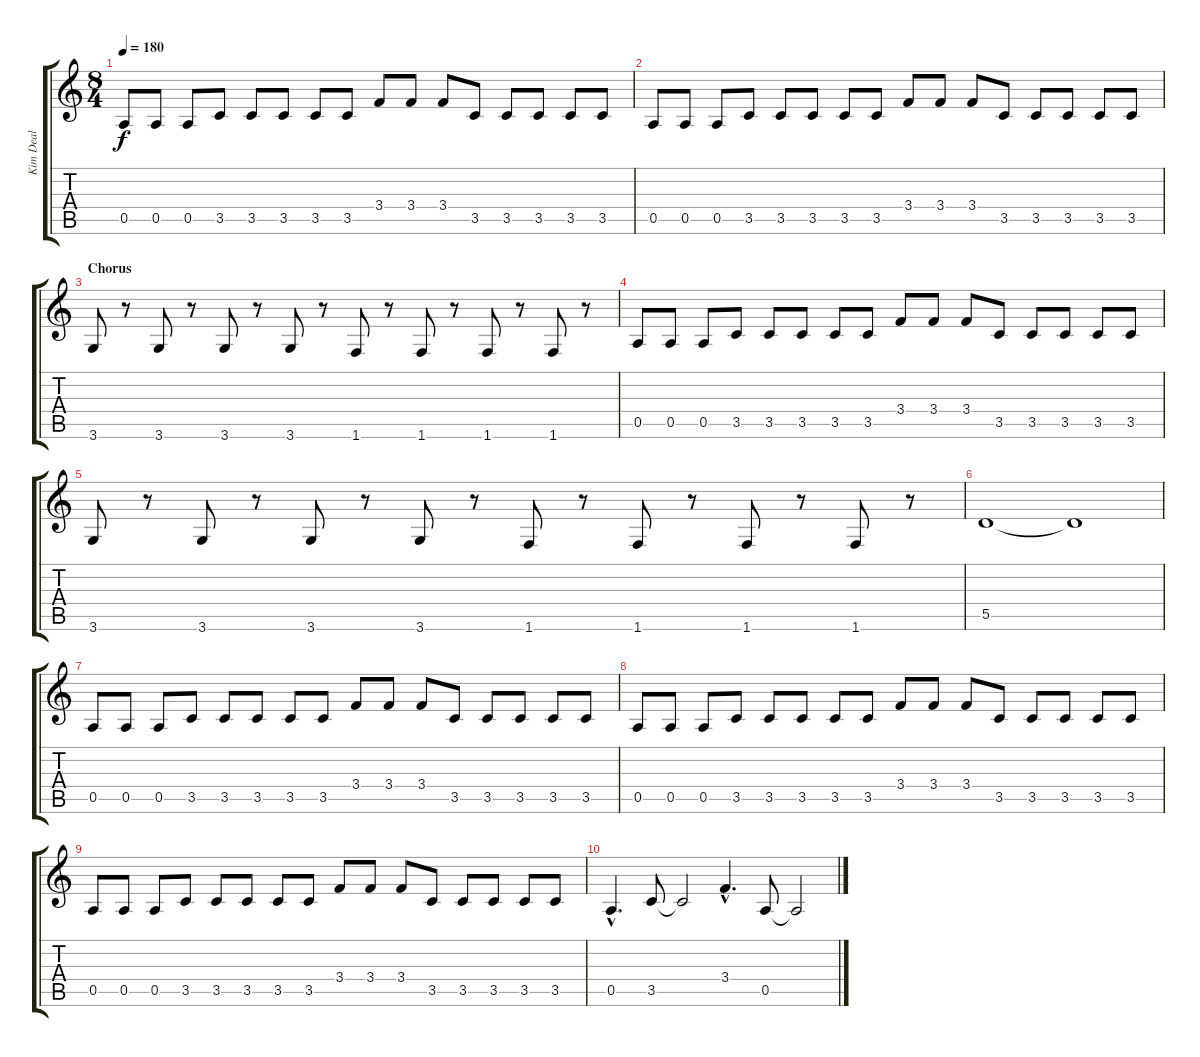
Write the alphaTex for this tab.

\track ("Kim Deal" "Kim Deal") {instrument electricbasspick}
\staff {score tabs}
\tuning (E4 B3 G3 D3 A2 E2) {hide}
\ts (8 4)
\tempo 180
\clef g2
\ks c
0.5.8{dy f} 0.5.8 0.5.8 3.5.8 3.5.8 3.5.8 3.5.8 3.5.8 3.4.8 3.4.8 3.4.8 3.5.8 3.5.8 3.5.8 3.5.8 3.5.8 |
0.5.8 0.5.8 0.5.8 3.5.8 3.5.8 3.5.8 3.5.8 3.5.8 3.4.8 3.4.8 3.4.8 3.5.8 3.5.8 3.5.8 3.5.8 3.5.8 |
\section ("" "Chorus")
3.6.8 r.8 3.6.8 r.8 3.6.8 r.8 3.6.8 r.8 1.6.8 r.8 1.6.8 r.8 1.6.8 r.8 1.6.8 r.8 |
0.5.8 0.5.8 0.5.8 3.5.8 3.5.8 3.5.8 3.5.8 3.5.8 3.4.8 3.4.8 3.4.8 3.5.8 3.5.8 3.5.8 3.5.8 3.5.8 |
3.6.8 r.8 3.6.8 r.8 3.6.8 r.8 3.6.8 r.8 1.6.8 r.8 1.6.8 r.8 1.6.8 r.8 1.6.8 r.8 |
5.5.1 5.5{t}.1 |
0.5.8 0.5.8 0.5.8 3.5.8 3.5.8 3.5.8 3.5.8 3.5.8 3.4.8 3.4.8 3.4.8 3.5.8 3.5.8 3.5.8 3.5.8 3.5.8 |
0.5.8 0.5.8 0.5.8 3.5.8 3.5.8 3.5.8 3.5.8 3.5.8 3.4.8 3.4.8 3.4.8 3.5.8 3.5.8 3.5.8 3.5.8 3.5.8 |
0.5.8 0.5.8 0.5.8 3.5.8 3.5.8 3.5.8 3.5.8 3.5.8 3.4.8 3.4.8 3.4.8 3.5.8 3.5.8 3.5.8 3.5.8 3.5.8 |
0.5{hac}.4{d} 3.5.8 3.5{t}.2 3.4{hac}.4{d} 0.5.8 0.5{t}.2
